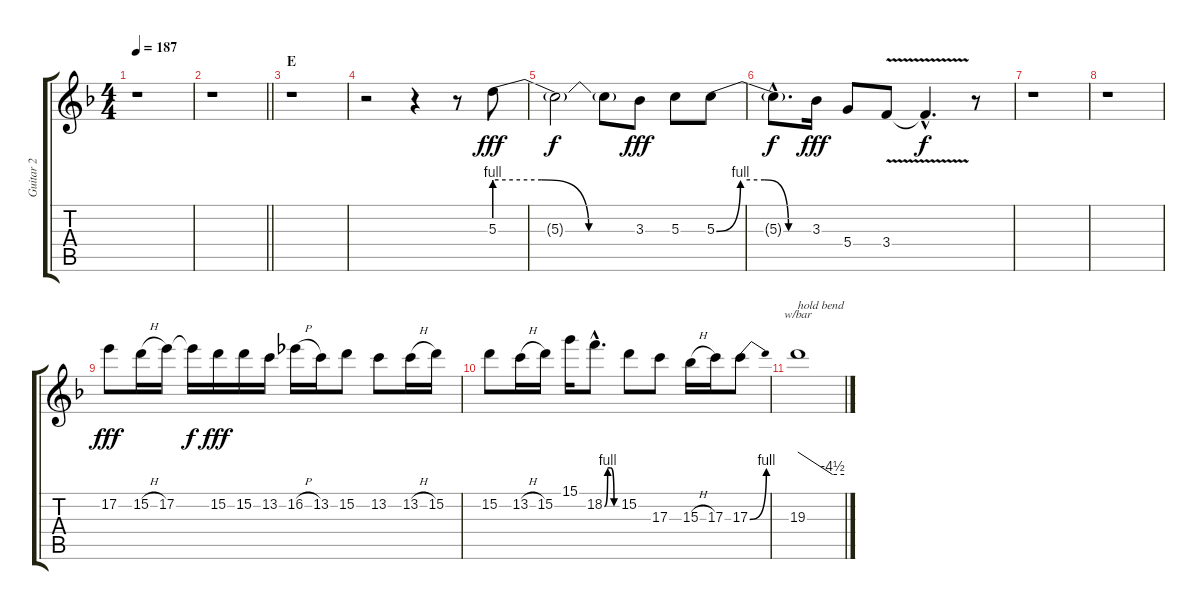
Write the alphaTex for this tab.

\track ("Guitar 2" "Guitar 2") {instrument distortionguitar}
\staff {score tabs}
\tuning (E4 B3 G3 D3 A2 E2) {hide}
\ts (4 4)
\tempo 187
\clef g2
\ks f
r.1{dy f} |
\barLineRight lightlight
r.1 |
\section ("" "E")
r.1 |
r.2 r.4 r.8 5.3{be (custom 0 4 20 4 40 0 60 0)}.8{dy fff} |
5.3{t}.2{dy f} 5.3{t}.8 3.3.8{dy fff} 5.3.8 5.3{be (custom 0 0 15 4 30 4 45 0 60 0)}.8 |
5.3{hac t}.8{d dy f} 3.3.16{dy fff} 5.4.8 3.4{v}.8 3.4{hac t}.4{d dy f} r.8 |
r.1 |
r.1 |
17.2.8{dy fff} 15.2{h}.16 17.2.16 17.2{t}.16{dy f} 15.2.16{dy fff} 15.2.16 13.2.16 16.2{h}.16 13.2.16 15.2.8 13.2.8 13.2{h}.16 15.2.16 |
15.2.8 13.2{h}.16 15.2.16 15.1.16 18.2{be (custom 0 0 15 4 30 4 45 0 60 0) hac}.8{d} 15.2.8 17.3.8 15.3{h}.16 17.3.16 17.3{be (bend 0 0 60 4)}.8 |
19.3.1{tbe (custom default 0 0 45 -18 60 -18) txt "hold bend"}
